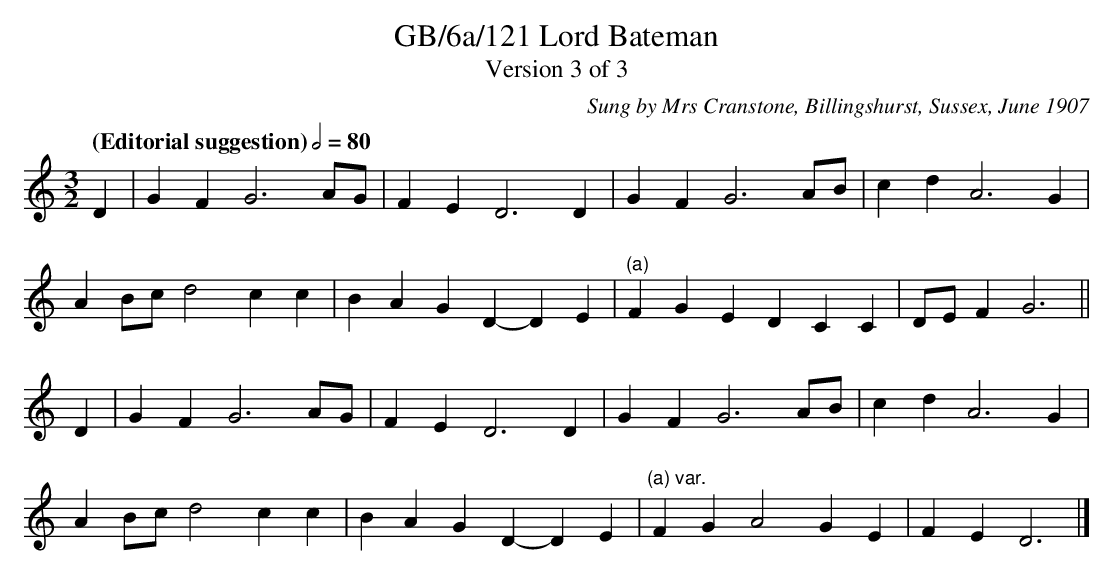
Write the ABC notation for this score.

X:1
T:GB/6a/121 Lord Bateman
T:Version 3 of 3
C:Sung by Mrs Cranstone, Billingshurst, Sussex, June 1907
M:3/2
L:1/8
Q:"(Editorial suggestion)" 1/2=80
K:Ddor
D2 | G2 F2 G6 AG | F2 E2 D6 D2 | G2 F2 G6 AB | c2 d2 A6 G2 |
A2 Bc d4 c2 c2 | B2 A2 G2 D2-D2 E2 | "^(a)" F2 G2 E2 D2 C2 C2 | DE F2 G6 ||
D2 | G2 F2 G6 AG | F2 E2 D6 D2 | G2 F2 G6 AB | c2 d2 A6 G2 |
A2 Bc d4 c2 c2 | B2 A2 G2 D2-D2 E2 | "^(a) var." F2 G2 A4 G2 E2 | F2 E2 D6 |]
